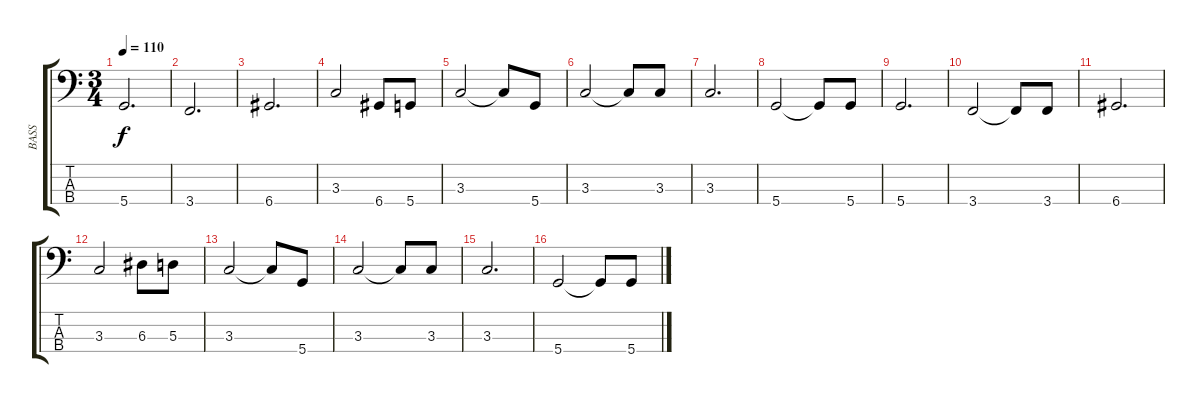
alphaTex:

\track ("BASS" "BASS") {instrument electricbassfinger}
\staff {score tabs}
\tuning (G2 D2 A1 D1) {hide}
\ts (3 4)
\tempo 110
\clef f4
\ks c
5.4.2{d dy f} |
3.4.2{d} |
6.4.2{d} |
3.3.2 6.4.8 5.4.8 |
3.3.2 3.3{t}.8 5.4.8 |
3.3.2 3.3{t}.8 3.3.8 |
3.3.2{d} |
5.4.2 5.4{t}.8 5.4.8 |
5.4.2{d} |
3.4.2 3.4{t}.8 3.4.8 |
6.4.2{d} |
3.3.2 6.3.8 5.3.8 |
3.3.2 3.3{t}.8 5.4.8 |
3.3.2 3.3{t}.8 3.3.8 |
3.3.2{d} |
5.4.2 5.4{t}.8 5.4.8
